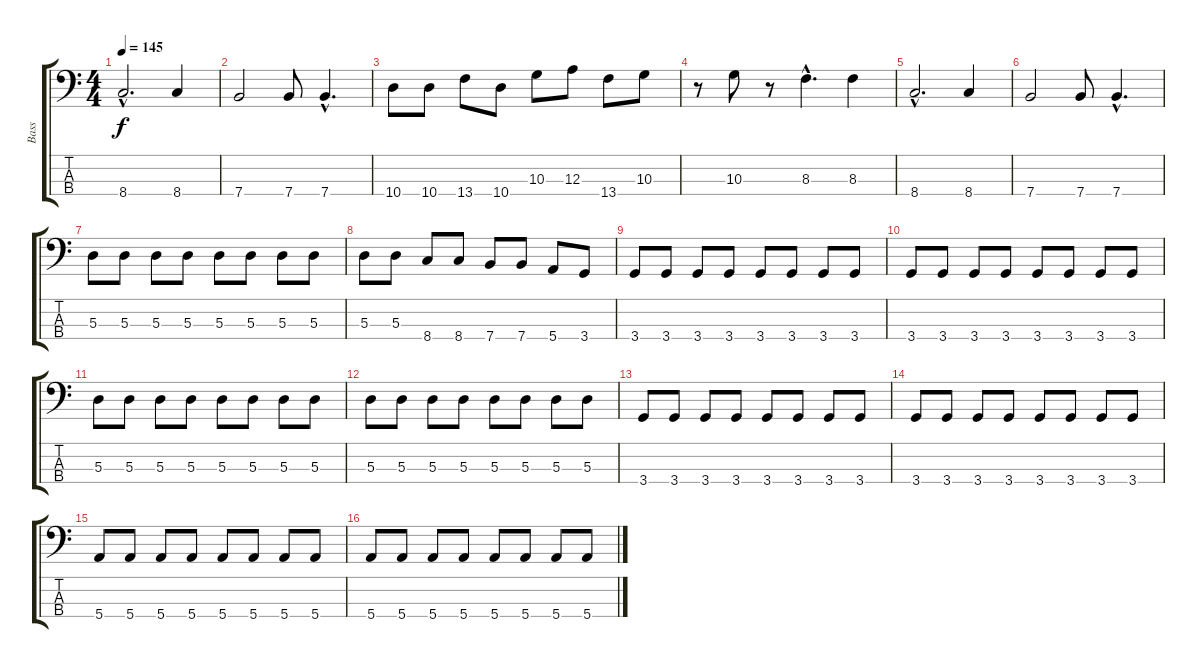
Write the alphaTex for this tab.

\track ("Bass" "Bass") {instrument electricbasspick}
\staff {score tabs}
\tuning (G2 D2 A1 E1) {hide}
\ts (4 4)
\tempo 145
\clef f4
\ks c
8.4{hac}.2{d dy f} 8.4.4 |
7.4.2 7.4.8 7.4{hac}.4{d} |
10.4.8 10.4.8 13.4.8 10.4.8 10.3.8 12.3.8 13.4.8 10.3.8 |
r.8 10.3.8 r.8 8.3{hac}.4{d} 8.3.4 |
8.4{hac}.2{d} 8.4.4 |
7.4.2 7.4.8 7.4{hac}.4{d} |
5.3.8 5.3.8 5.3.8 5.3.8 5.3.8 5.3.8 5.3.8 5.3.8 |
5.3.8 5.3.8 8.4.8 8.4.8 7.4.8 7.4.8 5.4.8 3.4.8 |
3.4.8 3.4.8 3.4.8 3.4.8 3.4.8 3.4.8 3.4.8 3.4.8 |
3.4.8 3.4.8 3.4.8 3.4.8 3.4.8 3.4.8 3.4.8 3.4.8 |
5.3.8 5.3.8 5.3.8 5.3.8 5.3.8 5.3.8 5.3.8 5.3.8 |
5.3.8 5.3.8 5.3.8 5.3.8 5.3.8 5.3.8 5.3.8 5.3.8 |
3.4.8 3.4.8 3.4.8 3.4.8 3.4.8 3.4.8 3.4.8 3.4.8 |
3.4.8 3.4.8 3.4.8 3.4.8 3.4.8 3.4.8 3.4.8 3.4.8 |
5.4.8 5.4.8 5.4.8 5.4.8 5.4.8 5.4.8 5.4.8 5.4.8 |
5.4.8 5.4.8 5.4.8 5.4.8 5.4.8 5.4.8 5.4.8 5.4.8
